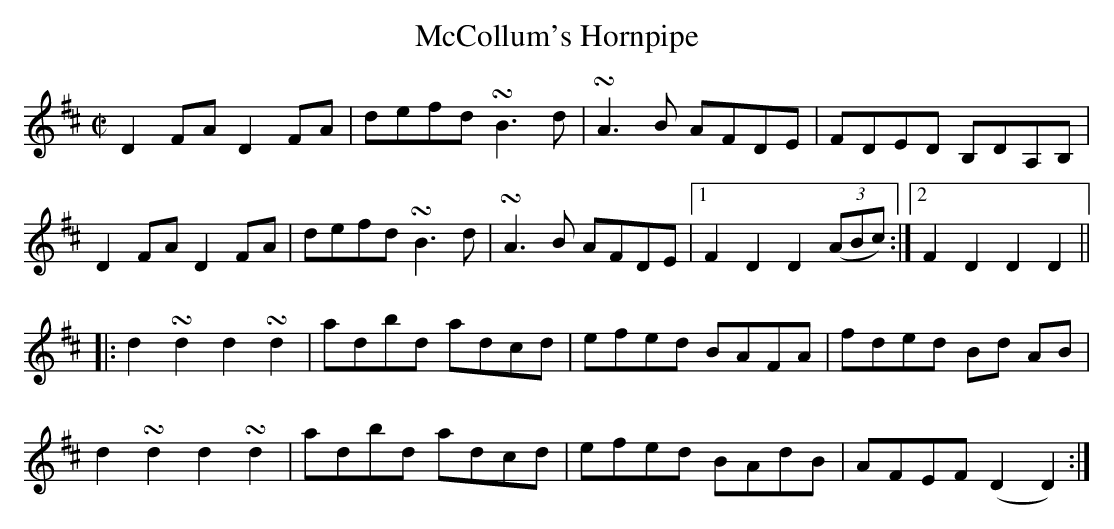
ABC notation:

X:1
U: ~ = !turn!
T:McCollum's Hornpipe
L:1/8
M:C|
K:D
D2 FA D2 FA | defd ~B3 d | ~A3 B AFDE | FDED B,DA,B, |
D2 FA D2 FA | defd ~B3 d | ~A3 B AFDE | [1 F2 D2 D2 ((3ABc) :| [2 F2 D2 D2 D2 ||
|: d2 ~d2 d2 ~d2 | adbd adcd | efed BAFA | fded Bd AB |
d2 ~d2 d2 ~d2 | adbd adcd | efed BAdB | AFEF (D2 D2) :|]
